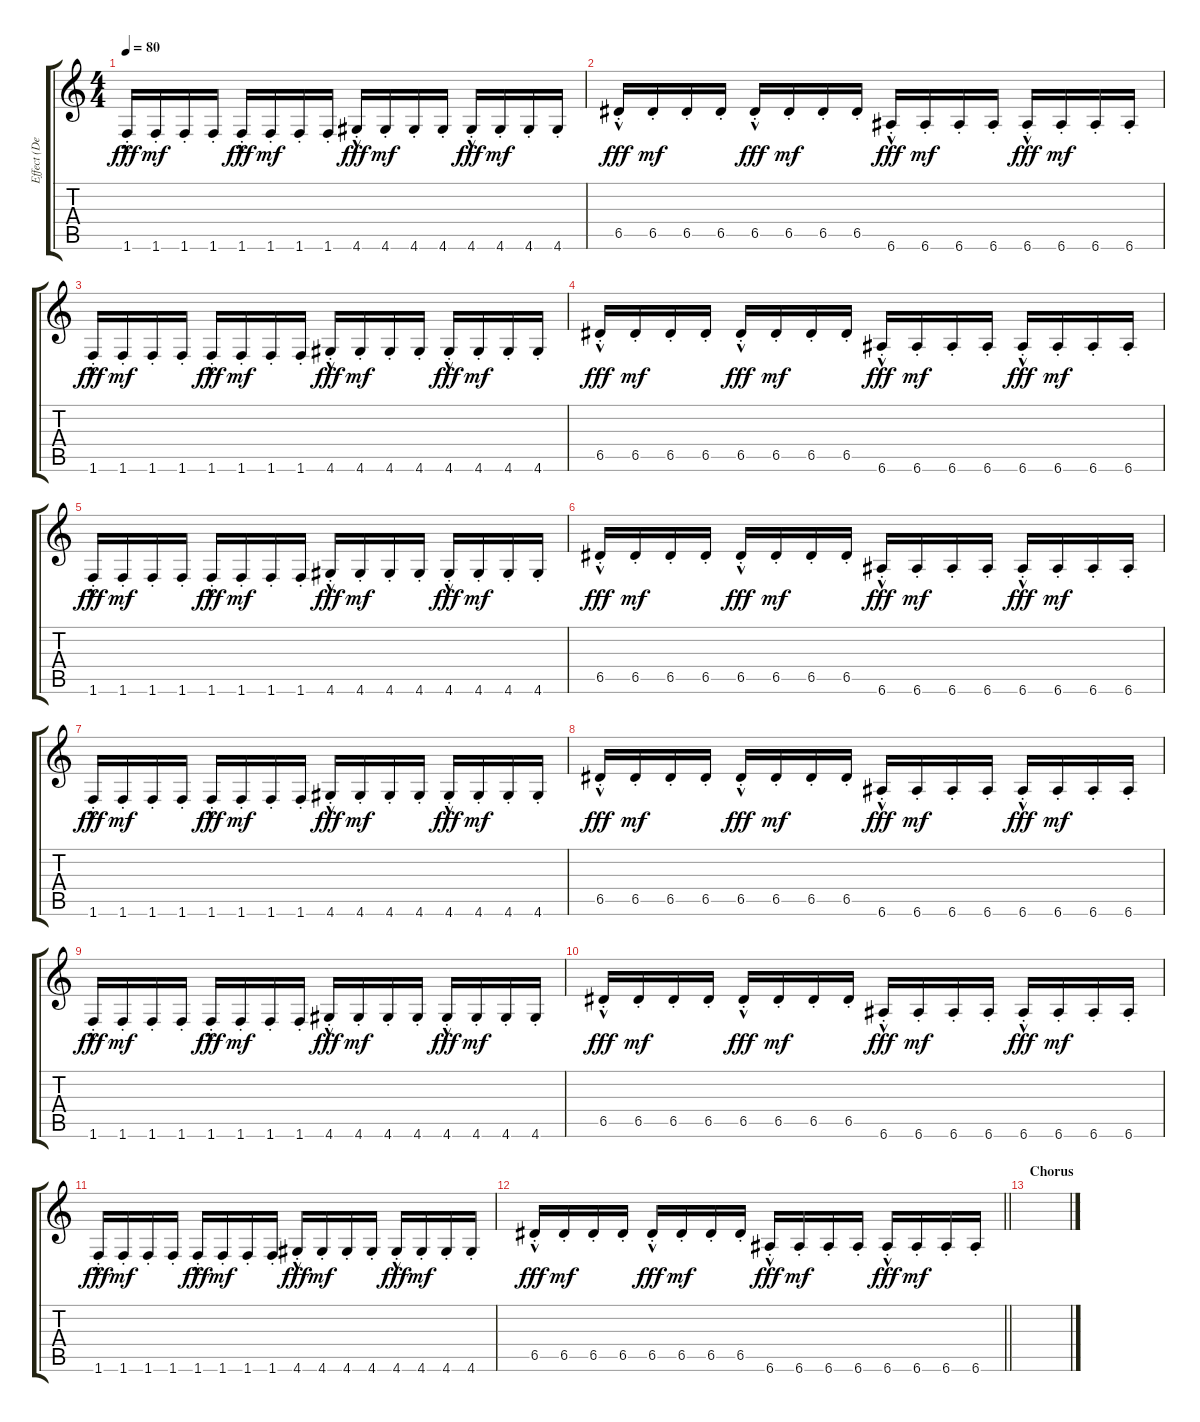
\track ("Effect (Delay/Wah Wah)" "Effect (De") {instrument overdrivenguitar}
\staff {score tabs}
\tuning (E4 B3 G3 D3 A2 E2) {hide}
\ts (4 4)
\tempo 80
\clef g2
\ks c
1.6{hac st}.16{dy fff} 1.6{st}.16{dy mf} 1.6{st}.16 1.6{st}.16 1.6{hac st}.16{dy fff} 1.6{st}.16{dy mf} 1.6{st}.16 1.6{st}.16 4.6{hac st}.16{dy fff} 4.6{st}.16{dy mf} 4.6{st}.16 4.6{st}.16 4.6{hac st}.16{dy fff} 4.6{st}.16{dy mf} 4.6{st}.16 4.6{st}.16 |
6.5{hac st}.16{dy fff} 6.5{st}.16{dy mf} 6.5{st}.16 6.5{st}.16 6.5{hac st}.16{dy fff} 6.5{st}.16{dy mf} 6.5{st}.16 6.5{st}.16 6.6{hac st}.16{dy fff} 6.6{st}.16{dy mf} 6.6{st}.16 6.6{st}.16 6.6{hac st}.16{dy fff} 6.6{st}.16{dy mf} 6.6{st}.16 6.6{st}.16 |
1.6{hac st}.16{dy fff} 1.6{st}.16{dy mf} 1.6{st}.16 1.6{st}.16 1.6{hac st}.16{dy fff} 1.6{st}.16{dy mf} 1.6{st}.16 1.6{st}.16 4.6{hac st}.16{dy fff} 4.6{st}.16{dy mf} 4.6{st}.16 4.6{st}.16 4.6{hac st}.16{dy fff} 4.6{st}.16{dy mf} 4.6{st}.16 4.6{st}.16 |
6.5{hac st}.16{dy fff} 6.5{st}.16{dy mf} 6.5{st}.16 6.5{st}.16 6.5{hac st}.16{dy fff} 6.5{st}.16{dy mf} 6.5{st}.16 6.5{st}.16 6.6{hac st}.16{dy fff} 6.6{st}.16{dy mf} 6.6{st}.16 6.6{st}.16 6.6{hac st}.16{dy fff} 6.6{st}.16{dy mf} 6.6{st}.16 6.6{st}.16 |
1.6{hac st}.16{dy fff} 1.6{st}.16{dy mf} 1.6{st}.16 1.6{st}.16 1.6{hac st}.16{dy fff} 1.6{st}.16{dy mf} 1.6{st}.16 1.6{st}.16 4.6{hac st}.16{dy fff} 4.6{st}.16{dy mf} 4.6{st}.16 4.6{st}.16 4.6{hac st}.16{dy fff} 4.6{st}.16{dy mf} 4.6{st}.16 4.6{st}.16 |
6.5{hac st}.16{dy fff} 6.5{st}.16{dy mf} 6.5{st}.16 6.5{st}.16 6.5{hac st}.16{dy fff} 6.5{st}.16{dy mf} 6.5{st}.16 6.5{st}.16 6.6{hac st}.16{dy fff} 6.6{st}.16{dy mf} 6.6{st}.16 6.6{st}.16 6.6{hac st}.16{dy fff} 6.6{st}.16{dy mf} 6.6{st}.16 6.6{st}.16 |
1.6{hac st}.16{dy fff} 1.6{st}.16{dy mf} 1.6{st}.16 1.6{st}.16 1.6{hac st}.16{dy fff} 1.6{st}.16{dy mf} 1.6{st}.16 1.6{st}.16 4.6{hac st}.16{dy fff} 4.6{st}.16{dy mf} 4.6{st}.16 4.6{st}.16 4.6{hac st}.16{dy fff} 4.6{st}.16{dy mf} 4.6{st}.16 4.6{st}.16 |
6.5{hac st}.16{dy fff} 6.5{st}.16{dy mf} 6.5{st}.16 6.5{st}.16 6.5{hac st}.16{dy fff} 6.5{st}.16{dy mf} 6.5{st}.16 6.5{st}.16 6.6{hac st}.16{dy fff} 6.6{st}.16{dy mf} 6.6{st}.16 6.6{st}.16 6.6{hac st}.16{dy fff} 6.6{st}.16{dy mf} 6.6{st}.16 6.6{st}.16 |
1.6{hac st}.16{dy fff} 1.6{st}.16{dy mf} 1.6{st}.16 1.6{st}.16 1.6{hac st}.16{dy fff} 1.6{st}.16{dy mf} 1.6{st}.16 1.6{st}.16 4.6{hac st}.16{dy fff} 4.6{st}.16{dy mf} 4.6{st}.16 4.6{st}.16 4.6{hac st}.16{dy fff} 4.6{st}.16{dy mf} 4.6{st}.16 4.6{st}.16 |
6.5{hac st}.16{dy fff} 6.5{st}.16{dy mf} 6.5{st}.16 6.5{st}.16 6.5{hac st}.16{dy fff} 6.5{st}.16{dy mf} 6.5{st}.16 6.5{st}.16 6.6{hac st}.16{dy fff} 6.6{st}.16{dy mf} 6.6{st}.16 6.6{st}.16 6.6{hac st}.16{dy fff} 6.6{st}.16{dy mf} 6.6{st}.16 6.6{st}.16 |
1.6{hac st}.16{dy fff} 1.6{st}.16{dy mf} 1.6{st}.16 1.6{st}.16 1.6{hac st}.16{dy fff} 1.6{st}.16{dy mf} 1.6{st}.16 1.6{st}.16 4.6{hac st}.16{dy fff} 4.6{st}.16{dy mf} 4.6{st}.16 4.6{st}.16 4.6{hac st}.16{dy fff} 4.6{st}.16{dy mf} 4.6{st}.16 4.6{st}.16 |
\barLineRight lightlight
6.5{hac st}.16{dy fff} 6.5{st}.16{dy mf} 6.5{st}.16 6.5{st}.16 6.5{hac st}.16{dy fff} 6.5{st}.16{dy mf} 6.5{st}.16 6.5{st}.16 6.6{hac st}.16{dy fff} 6.6{st}.16{dy mf} 6.6{st}.16 6.6{st}.16 6.6{hac st}.16{dy fff} 6.6{st}.16{dy mf} 6.6{st}.16 6.6{st}.16 |
\section ("" "Chorus")
